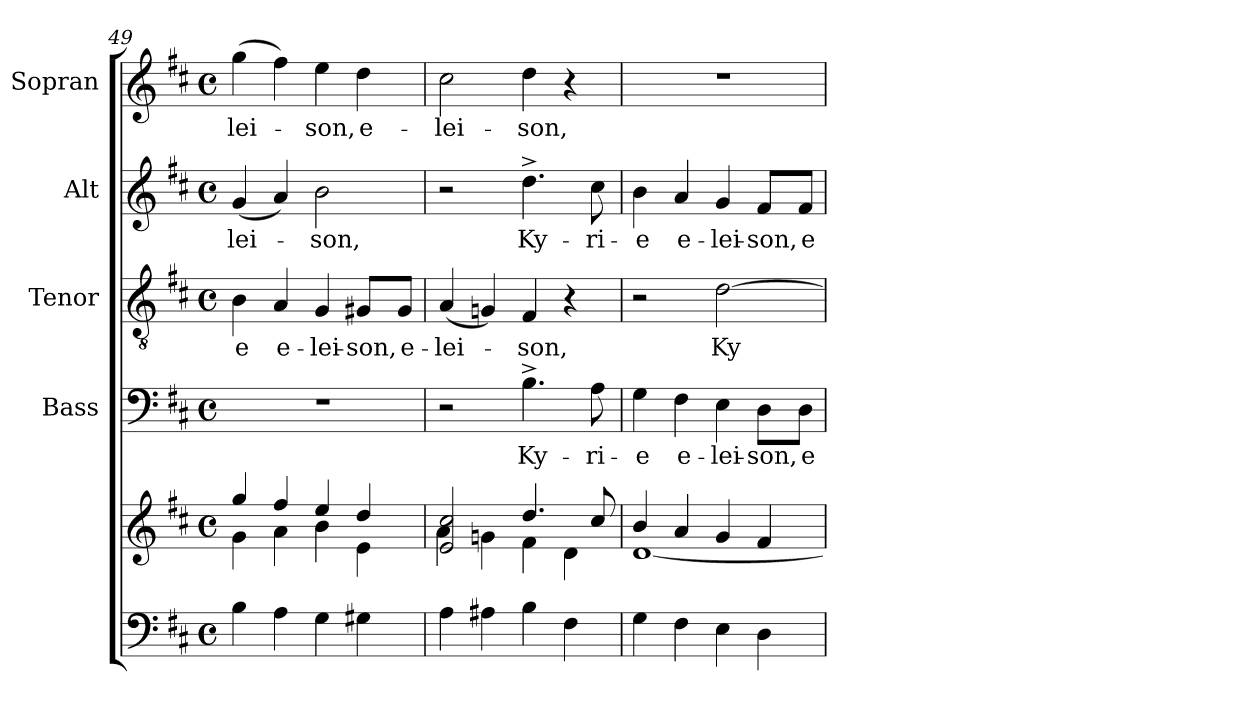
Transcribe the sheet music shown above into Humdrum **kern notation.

**kern	**kern	**kern	**text	**kern	**text	**kern	**text	**kern	**text
*part5	*part5	*part4	*part4	*part3	*part3	*part2	*part2	*part1	*part1
*staff6	*staff5	*staff4	*staff4	*staff3	*staff3	*staff2	*staff2	*staff1	*staff1
*	*	*I"Bass	*	*I"Tenor	*	*I"Alt	*	*I"Sopran	*
*	*	*I'B.	*	*I'T.	*	*I'A.	*	*I'S.	*
*clefF4	*clefG2	*clefF4	*	*clefGv2	*	*clefG2	*	*clefG2	*
*k[f#c#]	*k[f#c#]	*k[f#c#]	*	*k[f#c#]	*	*k[f#c#]	*	*k[f#c#]	*
*D:	*D:	*D:	*	*D:	*	*D:	*	*D:	*
*M4/4	*M4/4	*M4/4	*	*M4/4	*	*M4/4	*	*M4/4	*
*met(c)	*met(c)	*met(c)	*	*met(c)	*	*met(c)	*	*met(c)	*
=49	=49	=49	=49	=49	=49	=49	=49	=49	=49
*	*^	*	*	*	*	*	*	*	*
!	!	!	!	!	!	!LO:LY:b	!	!LO:LY:b	!	!LO:LY:b
4B\	4gg/	4g\	1r	.	4B\	-e	(<4g/	-lei-	(>4gg\	-lei-
!	!	!	!	!	!	!LO:LY:b	!	!	!	!
4A\	4ff#/	4a\	.	.	4A/	e-	4a/)	.	4ff#\)	.
!	!	!	!	!	!	!LO:LY:b	!	!LO:LY:b	!	!LO:LY:b
4G\	4ee/	4b\	.	.	4G/	-lei-	2b\	-son,	4ee\	-son,
!	!	!	!	!	!	!LO:LY:b	!	!	!	!LO:LY:b
4G#X\	4dd/	4e\	.	.	8G#X/L	-son,	.	.	4dd\	e-
!	!	!	!	!	!	!LO:LY:b	!	!	!	!
.	.	.	.	.	8G#/J	e-	.	.	.	.
=50	=50	=50	=50	=50	=50	=50	=50	=50	=50	=50
!	!	!	!	!	!	!LO:LY:b	!	!	!	!LO:LY:b
4A\	2e/ 2cc#/	4a\	2r	.	(<4A/	-lei-	2r	.	2cc#\	-lei-
4A#X\	.	4gn\	.	.	4Gn/)	.	.	.	.	.
!	!	!	!	!LO:LY:b	!	!LO:LY:b	!	!LO:LY:b	!	!LO:LY:b
4B\	4.dd/	4f#\	4.B^>\	Ky-	4F#/	-son,	4.dd^>\	Ky-	4dd\	-son,
4F#\	.	4d\	.	.	4r	.	.	.	4r	.
!	!	!	!	!LO:LY:b	!	!	!	!LO:LY:b	!	!
.	8cc#/	.	8A\	-ri-	.	.	8cc#\	-ri-	.	.
!!LO:PB:g=z
=51	=51	=51	=51	=51	=51	=51	=51	=51	=51	=51
!	!	!	!	!LO:LY:b	!	!	!	!LO:LY:b	!	!
4G\	4b/	[<1d	4G\	-e	2r	.	4b\	-e	1r	.
!	!	!	!	!LO:LY:b	!	!	!	!LO:LY:b	!	!
4F#\	4a/	.	4F#\	e-	.	.	4a/	e-	.	.
!	!	!	!	!LO:LY:b	!	!LO:LY:b	!	!LO:LY:b	!	!
4E\	4g/	.	4E\	-lei-	[2d\	Ky-	4g/	-lei-	.	.
!	!	!	!	!LO:LY:b	!	!	!	!LO:LY:b	!	!
4D\	4f#/	.	8D\L	-son,	.	.	8f#/L	-son,	.	.
!	!	!	!	!LO:LY:b	!	!	!	!LO:LY:b	!	!
.	.	.	8D\J	e-	.	.	8f#/J	e-	.	.
*	*v	*v	*	*	*	*	*	*	*	*
=	=	=	=	=	=	=	=	=	=
*-	*-	*-	*-	*-	*-	*-	*-	*-	*-
